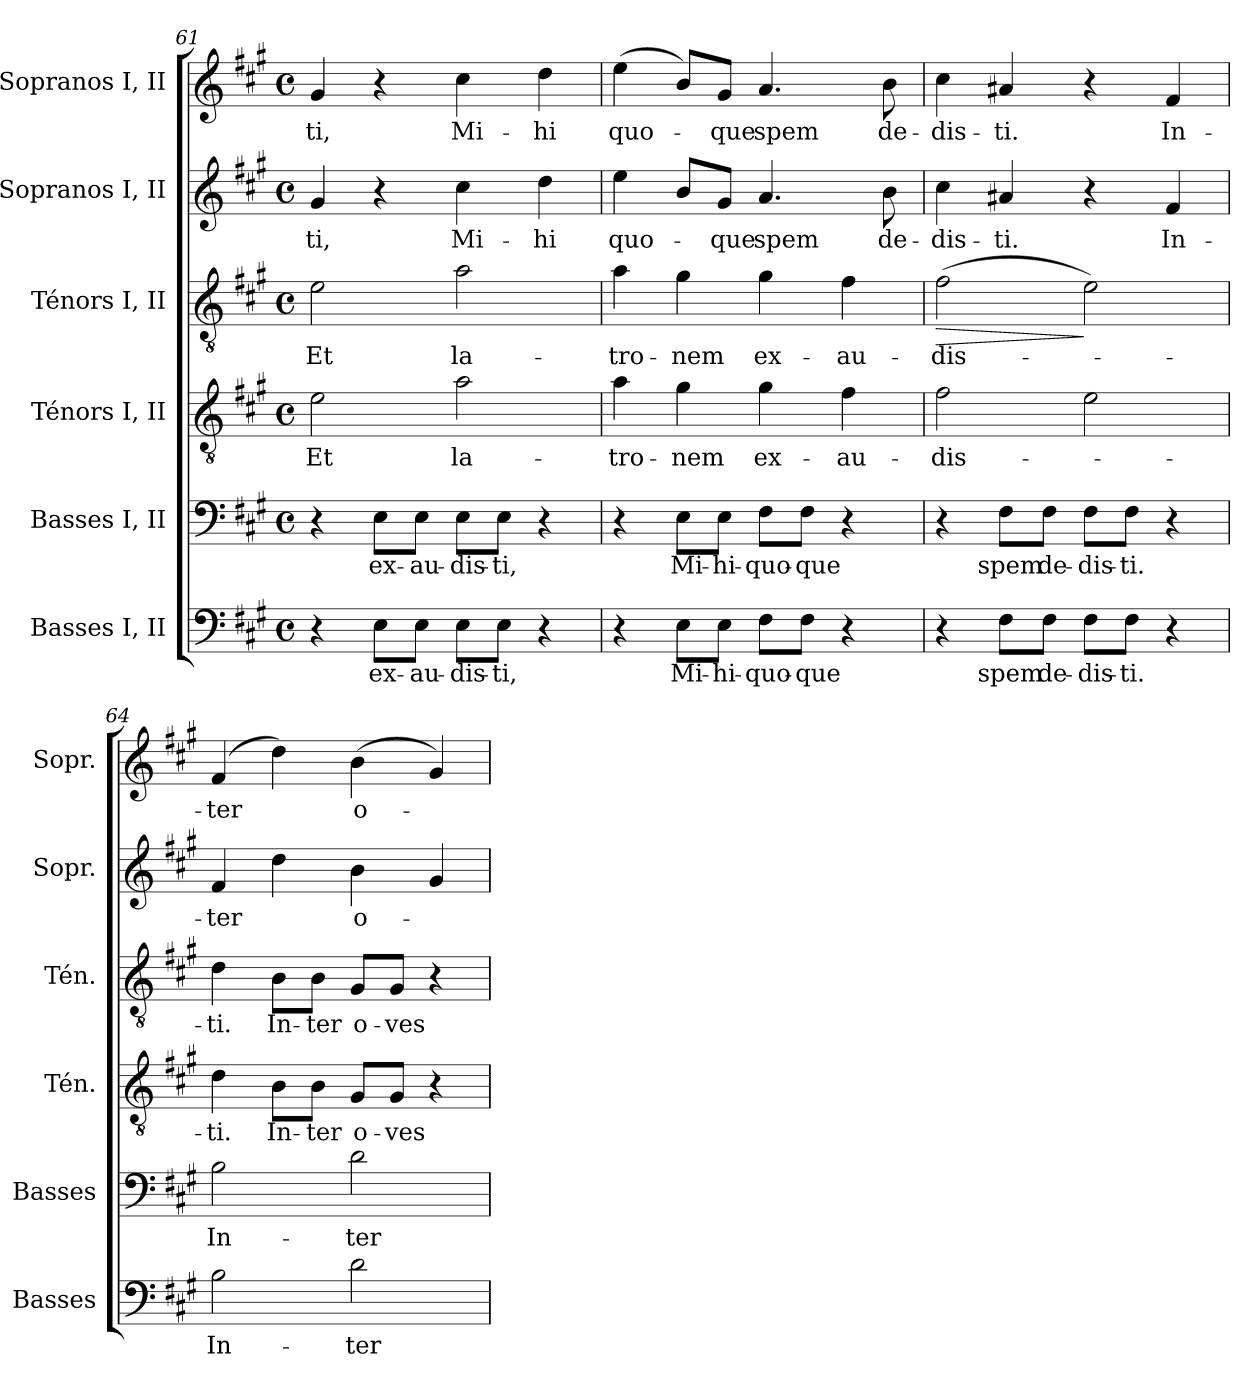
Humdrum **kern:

**kern	**text	**kern	**text	**kern	**text	**kern	**text	**dynam	**kern	**text	**kern	**text
*part6	*part6	*part5	*part5	*part4	*part4	*part3	*part3	*part3	*part2	*part2	*part1	*part1
*staff6	*staff6	*staff5	*staff5	*staff4	*staff4	*staff3	*staff3	*staff3	*staff2	*staff2	*staff1	*staff1
*I"Basses     I, II	*	*I"Basses     I, II	*	*I"Ténors     I, II	*	*I"Ténors     I, II	*	*	*I"Sopranos I, II	*	*I"Sopranos I, II	*
*I'Basses	*	*I'Basses	*	*I'Tén.	*	*I'Tén.	*	*	*I'Sopr.	*	*I'Sopr.	*
*clefF4	*	*clefF4	*	*clefGv2	*	*clefGv2	*	*	*clefG2	*	*clefG2	*
*	*	*	*	*ITrd7c12	*	*ITrd7c12	*	*	*	*	*	*
*k[f#c#g#]	*	*k[f#c#g#]	*	*k[f#c#g#]	*	*k[f#c#g#]	*	*	*k[f#c#g#]	*	*k[f#c#g#]	*
*A:	*	*A:	*	*A:	*	*A:	*	*	*A:	*	*A:	*
*M4/4	*	*M4/4	*	*M4/4	*	*M4/4	*	*	*M4/4	*	*M4/4	*
*met(c)	*	*met(c)	*	*met(c)	*	*met(c)	*	*	*met(c)	*	*met(c)	*
=61	=61	=61	=61	=61	=61	=61	=61	=61	=61	=61	=61	=61
!	!	!	!	!	!LO:LY:b:color=#000000	!	!	!	!	!	!	!
!	!	!	!	!	!	!	!LO:LY:b:color=#000000	!	!	!	!	!
!	!	!	!	!	!	!	!	!	!	!LO:LY:b:color=#000000	!	!
!	!	!	!	!	!	!	!	!	!	!	!	!LO:LY:b:color=#000000
4r	.	4r	.	2Ei\	Et	2Ei\	Et	.	4g#i/	-ti,	4g#i/	-ti,
!	!LO:LY:b:color=#000000	!	!	!	!	!	!	!	!	!	!	!
!	!	!	!LO:LY:b:color=#000000	!	!	!	!	!	!	!	!	!
8Ei\L	ex-	8Ei\L	ex-	.	.	.	.	.	4r	.	4r	.
!	!LO:LY:b:color=#000000	!	!	!	!	!	!	!	!	!	!	!
!	!	!	!LO:LY:b:color=#000000	!	!	!	!	!	!	!	!	!
8Ei\J	-au-	8Ei\J	-au-	.	.	.	.	.	.	.	.	.
!	!LO:LY:b:color=#000000	!	!	!	!	!	!	!	!	!	!	!
!	!	!	!LO:LY:b:color=#000000	!	!	!	!	!	!	!	!	!
!	!	!	!	!	!LO:LY:b:color=#000000	!	!	!	!	!	!	!
!	!	!	!	!	!	!	!LO:LY:b:color=#000000	!	!	!	!	!
!	!	!	!	!	!	!	!	!	!	!LO:LY:b:color=#000000	!	!
!	!	!	!	!	!	!	!	!	!	!	!	!LO:LY:b:color=#000000
8Ei\L	-dis-	8Ei\L	-dis-	2Ai\	la-	2Ai\	la-	.	4cc#i\	Mi-	4cc#i\	Mi-
!	!LO:LY:b:color=#000000	!	!	!	!	!	!	!	!	!	!	!
!	!	!	!LO:LY:b:color=#000000	!	!	!	!	!	!	!	!	!
8Ei\J	-ti,	8Ei\J	-ti,	.	.	.	.	.	.	.	.	.
!	!	!	!	!	!	!	!	!	!	!LO:LY:b:color=#000000	!	!
!	!	!	!	!	!	!	!	!	!	!	!	!LO:LY:b:color=#000000
4r	.	4r	.	.	.	.	.	.	4ddi\	-hi	4ddi\	-hi
!!LO:LB:g=z
=62	=62	=62	=62	=62	=62	=62	=62	=62	=62	=62	=62	=62
!	!	!	!	!	!LO:LY:b:color=#000000	!	!	!	!	!	!	!
!	!	!	!	!	!	!	!LO:LY:b:color=#000000	!	!	!	!	!
!	!	!	!	!	!	!	!	!	!	!LO:LY:b:color=#000000	!	!
!	!	!	!	!	!	!	!	!	!	!	!	!LO:LY:b:color=#000000
4r	.	4r	.	4Ai\	-tro-	4Ai\	-tro-	.	4eei\	quo-	(4eei\	quo-
!	!LO:LY:b:color=#000000	!	!	!	!	!	!	!	!	!	!	!
!	!	!	!LO:LY:b:color=#000000	!	!	!	!	!	!	!	!	!
!	!	!	!	!	!LO:LY:b:color=#000000	!	!	!	!	!	!	!
!	!	!	!	!	!	!	!LO:LY:b:color=#000000	!	!	!	!	!
8Ei\L	Mi-	8Ei\L	Mi-	4G#i\	-nem	4G#i\	-nem	.	8bi/L	.	8bi/L)	.
!	!LO:LY:b:color=#000000	!	!	!	!	!	!	!	!	!	!	!
!	!	!	!LO:LY:b:color=#000000	!	!	!	!	!	!	!	!	!
!	!	!	!	!	!	!	!	!	!	!LO:LY:b:color=#000000	!	!
!	!	!	!	!	!	!	!	!	!	!	!	!LO:LY:b:color=#000000
8Ei\J	-hi-	8Ei\J	-hi-	.	.	.	.	.	8g#i/J	-que	8g#i/J	-que
!	!LO:LY:b:color=#000000	!	!	!	!	!	!	!	!	!	!	!
!	!	!	!LO:LY:b:color=#000000	!	!	!	!	!	!	!	!	!
!	!	!	!	!	!LO:LY:b:color=#000000	!	!	!	!	!	!	!
!	!	!	!	!	!	!	!LO:LY:b:color=#000000	!	!	!	!	!
!	!	!	!	!	!	!	!	!	!	!LO:LY:b:color=#000000	!	!
!	!	!	!	!	!	!	!	!	!	!	!	!LO:LY:b:color=#000000
8F#i\L	-quo-	8F#i\L	-quo-	4G#i\	ex-	4G#i\	ex-	.	4.ai/	spem	4.ai/	spem
!	!LO:LY:b:color=#000000	!	!	!	!	!	!	!	!	!	!	!
!	!	!	!LO:LY:b:color=#000000	!	!	!	!	!	!	!	!	!
8F#i\J	-que	8F#i\J	-que	.	.	.	.	.	.	.	.	.
!	!	!	!	!	!LO:LY:b:color=#000000	!	!	!	!	!	!	!
!	!	!	!	!	!	!	!LO:LY:b:color=#000000	!	!	!	!	!
4r	.	4r	.	4F#i\	-au-	4F#i\	-au-	.	.	.	.	.
!	!	!	!	!	!	!	!	!	!	!LO:LY:b:color=#000000	!	!
!	!	!	!	!	!	!	!	!	!	!	!	!LO:LY:b:color=#000000
.	.	.	.	.	.	.	.	.	8bi\	de-	8bi\	de-
=63	=63	=63	=63	=63	=63	=63	=63	=63	=63	=63	=63	=63
!	!	!	!	!	!LO:LY:b:color=#000000	!	!	!	!	!	!	!
!	!	!	!	!	!	!	!LO:LY:b:color=#000000	!LO:HP:b	!	!	!	!
!	!	!	!	!	!	!	!	!	!	!LO:LY:b:color=#000000	!	!
!	!	!	!	!	!	!	!	!	!	!	!	!LO:LY:b:color=#000000
4r	.	4r	.	2F#i\	-dis-	(2F#i\	-dis-	>	4cc#i\	-dis-	4cc#i\	-dis-
!	!LO:LY:b:color=#000000	!	!	!	!	!	!	!	!	!	!	!
!	!	!	!LO:LY:b:color=#000000	!	!	!	!	!	!	!	!	!
!	!	!	!	!	!	!	!	!	!	!LO:LY:b:color=#000000	!	!
!	!	!	!	!	!	!	!	!	!	!	!	!LO:LY:b:color=#000000
8F#i\L	spem	8F#i\L	spem	.	.	.	.	.	4a#Xi/	-ti.	4a#Xi/	-ti.
!	!LO:LY:b:color=#000000	!	!	!	!	!	!	!	!	!	!	!
!	!	!	!LO:LY:b:color=#000000	!	!	!	!	!	!	!	!	!
8F#i\J	de-	8F#i\J	de-	.	.	.	.	.	.	.	.	.
!	!LO:LY:b:color=#000000	!	!	!	!	!	!	!	!	!	!	!
!	!	!	!LO:LY:b:color=#000000	!	!	!	!	!	!	!	!	!
8F#i\L	-dis-	8F#i\L	-dis-	2Ei\	.	2Ei\)	.	] ] ]	4r	.	4r	.
!	!LO:LY:b:color=#000000	!	!	!	!	!	!	!	!	!	!	!
!	!	!	!LO:LY:b:color=#000000	!	!	!	!	!	!	!	!	!
8F#i\J	-ti.	8F#i\J	-ti.	.	.	.	.	.	.	.	.	.
!	!	!	!	!	!	!	!	!	!	!LO:LY:b:color=#000000	!	!
!	!	!	!	!	!	!	!	!	!	!	!	!LO:LY:b:color=#000000
4r	.	4r	.	.	.	.	.	.	4f#i/	In-	4f#i/	In-
=64	=64	=64	=64	=64	=64	=64	=64	=64	=64	=64	=64	=64
!	!LO:LY:b:color=#000000	!	!	!	!	!	!	!	!	!	!	!
!	!	!	!LO:LY:b:color=#000000	!	!	!	!	!	!	!	!	!
!	!	!	!	!	!LO:LY:b:color=#000000	!	!	!	!	!	!	!
!	!	!	!	!	!	!	!LO:LY:b:color=#000000	!	!	!	!	!
!	!	!	!	!	!	!	!	!	!	!LO:LY:b:color=#000000	!	!
!	!	!	!	!	!	!	!	!	!	!	!	!LO:LY:b:color=#000000
2Bi\	In-	2Bi\	In-	4Di\	-ti.	4Di\	-ti.	.	4f#i/	-ter	(4f#i/	-ter
!	!	!	!	!	!LO:LY:b:color=#000000	!	!	!	!	!	!	!
!	!	!	!	!	!	!	!LO:LY:b:color=#000000	!	!	!	!	!
.	.	.	.	8BBi\L	In-	8BBi\L	In-	.	4ddi\	.	4ddi\)	.
!	!	!	!	!	!LO:LY:b:color=#000000	!	!	!	!	!	!	!
!	!	!	!	!	!	!	!LO:LY:b:color=#000000	!	!	!	!	!
.	.	.	.	8BBi\J	-ter	8BBi\J	-ter	.	.	.	.	.
!	!LO:LY:b:color=#000000	!	!	!	!	!	!	!	!	!	!	!
!	!	!	!LO:LY:b:color=#000000	!	!	!	!	!	!	!	!	!
!	!	!	!	!	!LO:LY:b:color=#000000	!	!	!	!	!	!	!
!	!	!	!	!	!	!	!LO:LY:b:color=#000000	!	!	!	!	!
!	!	!	!	!	!	!	!	!	!	!LO:LY:b:color=#000000	!	!
!	!	!	!	!	!	!	!	!	!	!	!	!LO:LY:b:color=#000000
2di\	-ter	2di\	-ter	8GG#i/L	o-	8GG#i/L	o-	.	4bi\	o-	(4bi\	o-
!	!	!	!	!	!LO:LY:b:color=#000000	!	!	!	!	!	!	!
!	!	!	!	!	!	!	!LO:LY:b:color=#000000	!	!	!	!	!
.	.	.	.	8GG#i/J	-ves	8GG#i/J	-ves	.	.	.	.	.
.	.	.	.	4r	.	4r	.	.	4g#i/	.	4g#i/)	.
=	=	=	=	=	=	=	=	=	=	=	=	=
*-	*-	*-	*-	*-	*-	*-	*-	*-	*-	*-	*-	*-
